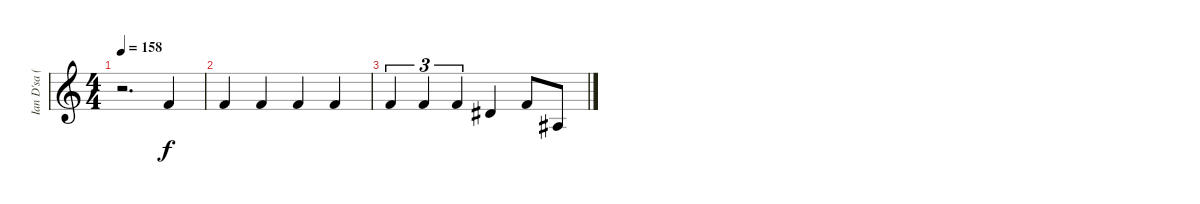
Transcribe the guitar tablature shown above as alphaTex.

\track ("Ian D'sa (Background Voice)" "Ian D'sa (") {instrument lead1square}
\staff {score}
\tuning (E4 B3 G3 D3 A2 E2) {hide}
\ts (4 4)
\tempo 158
\clef g2
\ks c
r.2{d dy f} 1.1.4 |
1.1.4 1.1.4 1.1.4 1.1.4 |
1.1.4{tu (3 2)} 1.1.4{tu (3 2)} 1.1.4{tu (3 2)} 4.2.4 1.1.8 3.3.8
